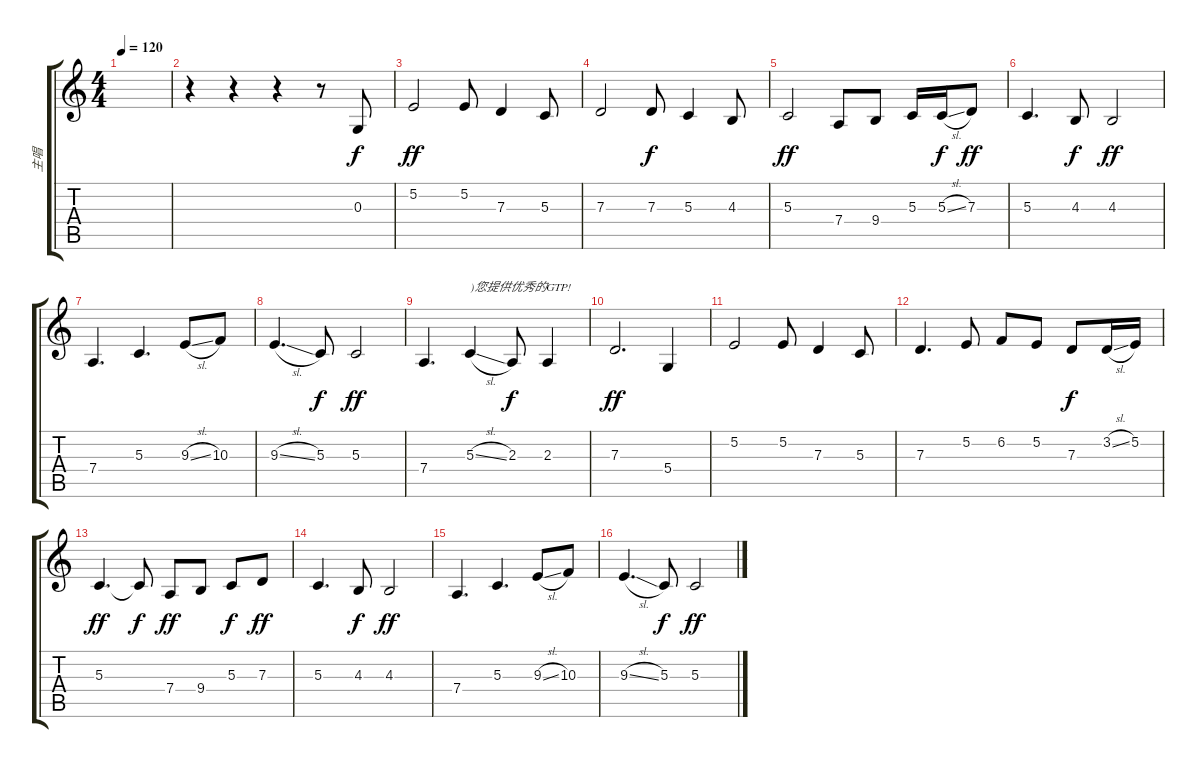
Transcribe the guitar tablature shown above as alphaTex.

\track ("主唱" "主唱") {instrument voiceoohs}
\staff {score tabs}
\tuning (E4 B3 G3 D3 A2 E2) {hide}
\ts (4 4)
\tempo 120
\clef g2
\ks c
|
r.4 r.4 r.4 r.8 0.3.8 |
5.2.2{dy ff} 5.2.8 7.3.4 5.3.8 |
7.3.2 7.3.8{dy f} 5.3.4 4.3.8 |
5.3.2{dy ff} 7.4.8 9.4.8 5.3.16 5.3{sl}.16{dy f} 7.3.8{dy ff} |
5.3.4{d} 4.3.8{dy f} 4.3.2{dy ff} |
7.4.4{d} 5.3.4{d} 9.3{sl}.8 10.3.8 |
9.3{sl}.4{d} 5.3.8{dy f} 5.3.2{dy ff} |
7.4.4{d} 5.3{sl}.4{txt ")您提供优秀的GTP!"} 2.3.8{dy f} 2.3.4 |
7.3.2{d dy ff} 5.4.4 |
5.2.2 5.2.8 7.3.4 5.3.8 |
7.3.4{d} 5.2.8 6.2.8 5.2.8 7.3.8{dy f} 3.2{sl}.16 5.2.16 |
5.3.4{d dy ff} 5.3{t}.8{dy f} 7.4.8{dy ff} 9.4.8 5.3.8{dy f} 7.3.8{dy ff} |
5.3.4{d} 4.3.8{dy f} 4.3.2{dy ff} |
7.4.4{d} 5.3.4{d} 9.3{sl}.8 10.3.8 |
9.3{sl}.4{d} 5.3.8{dy f} 5.3.2{dy ff}
